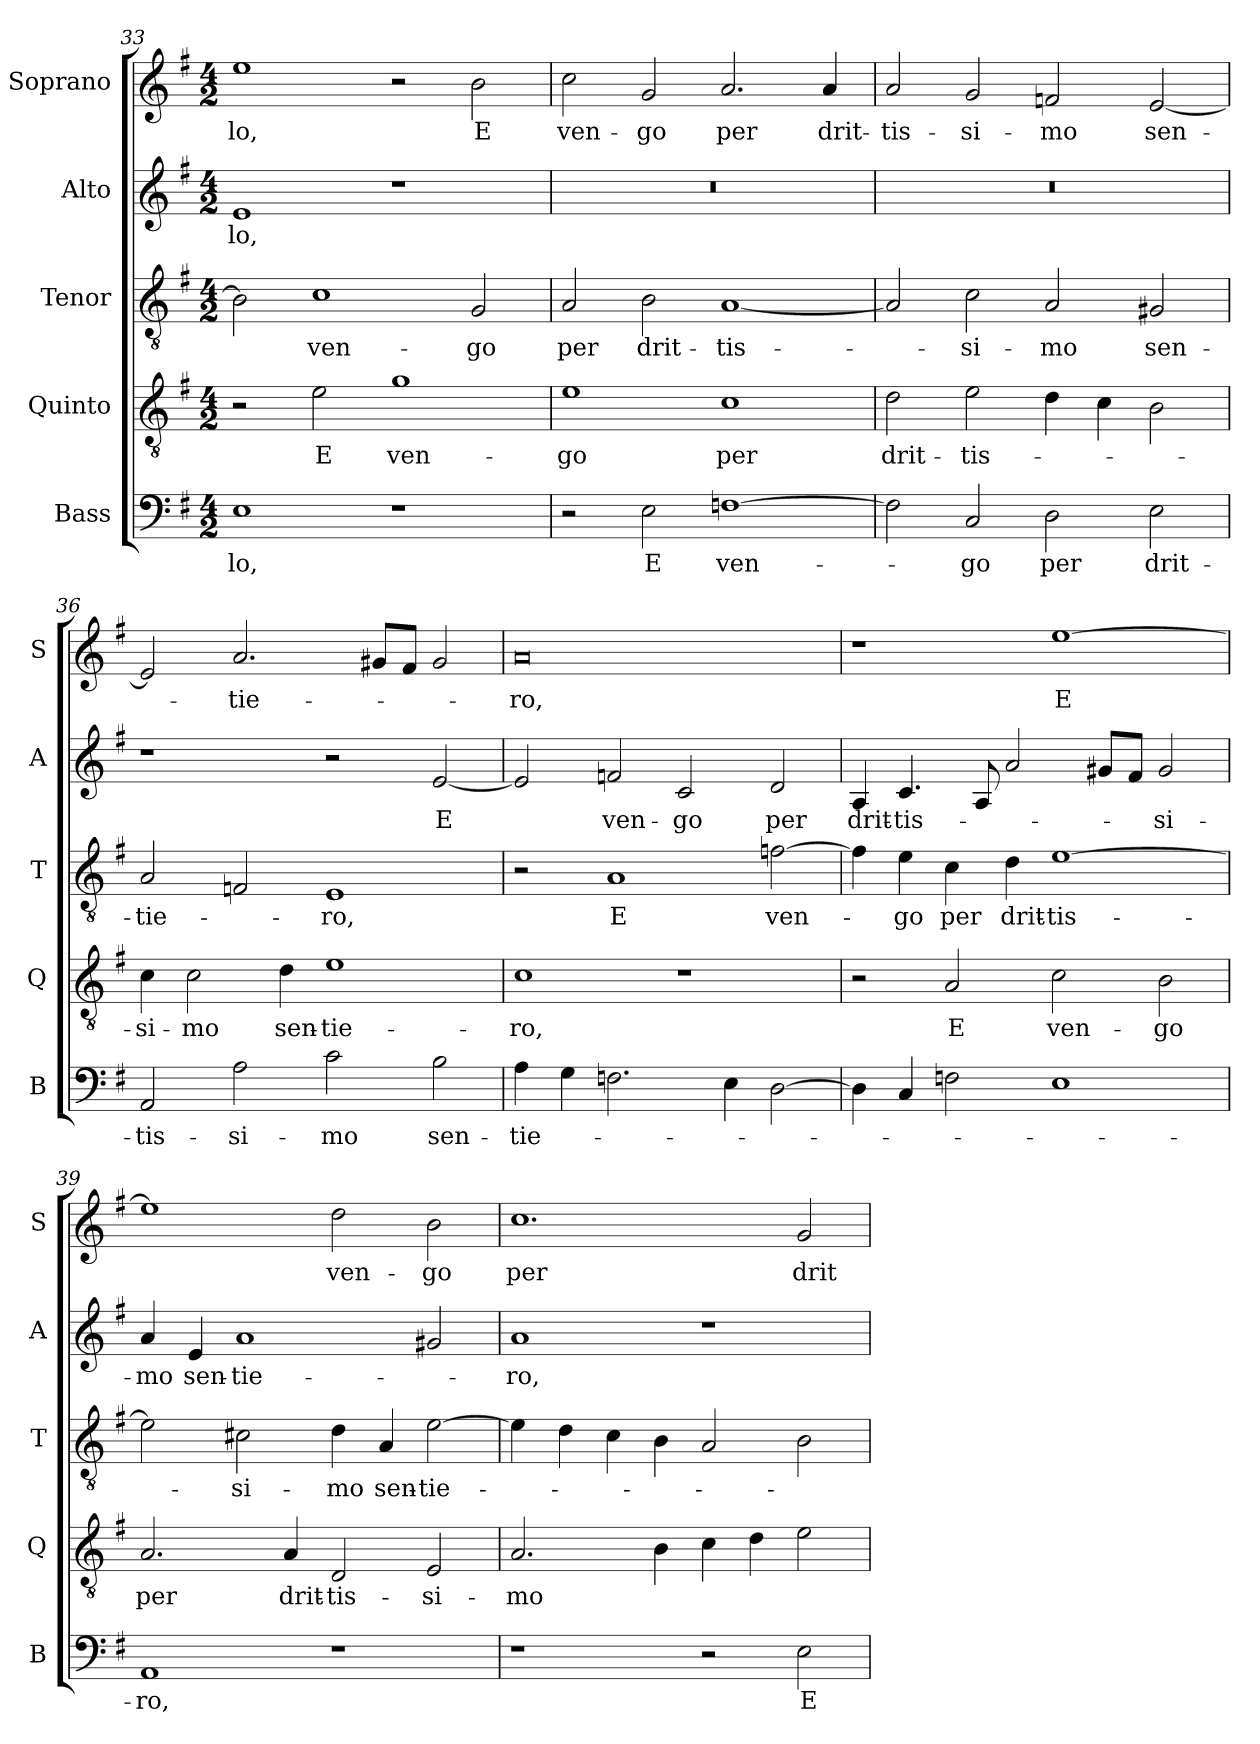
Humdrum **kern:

**kern	**text	**kern	**text	**kern	**text	**kern	**text	**kern	**text
*part5	*part5	*part4	*part4	*part3	*part3	*part2	*part2	*part1	*part1
*staff5	*staff5	*staff4	*staff4	*staff3	*staff3	*staff2	*staff2	*staff1	*staff1
*I"Bass	*	*I"Quinto	*	*I"Tenor	*	*I"Alto	*	*I"Soprano	*
*I'B	*	*I'Q	*	*I'T	*	*I'A	*	*I'S	*
*clefF4	*	*clefGv2	*	*clefGv2	*	*clefG2	*	*clefG2	*
*k[f#]	*	*k[f#]	*	*k[f#]	*	*k[f#]	*	*k[f#]	*
*G:	*	*G:	*	*G:	*	*G:	*	*G:	*
*M4/2	*	*M4/2	*	*M4/2	*	*M4/2	*	*M4/2	*
=33	=33	=33	=33	=33	=33	=33	=33	=33	=33
!	!LO:LY:b	!	!	!	!	!	!LO:LY:b	!	!LO:LY:b
1E	-lo,	2r	.	2B\]	.	1e	-lo,	1ee	-lo,
!	!	!	!LO:LY:b	!	!LO:LY:b	!	!	!	!
.	.	2e\	E	1c	ven-	.	.	.	.
!	!	!	!LO:LY:b	!	!	!	!	!	!
1r	.	1g	ven-	.	.	1r	.	2r	.
!	!	!	!	!	!LO:LY:b	!	!	!	!LO:LY:b
.	.	.	.	2G/	-go	.	.	2b\	E
=34	=34	=34	=34	=34	=34	=34	=34	=34	=34
!	!	!	!LO:LY:b	!	!LO:LY:b	!	!	!	!LO:LY:b
2r	.	1e	-go	2A/	per	0r	.	2cc\	ven-
!	!LO:LY:b	!	!	!	!LO:LY:b	!	!	!	!LO:LY:b
2E\	E	.	.	2B\	drit-	.	.	2g/	-go
!	!LO:LY:b	!	!LO:LY:b	!	!LO:LY:b	!	!	!	!LO:LY:b
[1Fn	ven-	1c	per	[1A	-tis-	.	.	2.a/	per
!	!	!	!	!	!	!	!	!	!LO:LY:b
.	.	.	.	.	.	.	.	4a/	drit-
!!LO:LB:g=z
=35	=35	=35	=35	=35	=35	=35	=35	=35	=35
!	!	!	!LO:LY:b	!	!	!	!	!	!LO:LY:b
2F\]	.	2d\	drit-	2A/]	.	0r	.	2a/	-tis-
!	!LO:LY:b	!	!LO:LY:b	!	!LO:LY:b	!	!	!	!LO:LY:b
2C/	-go	2e\	-tis-	2c\	-si-	.	.	2g/	-si-
!	!LO:LY:b	!	!	!	!LO:LY:b	!	!	!	!LO:LY:b
2D\	per	4d\	.	2A/	-mo	.	.	2fn/	-mo
.	.	4c\	.	.	.	.	.	.	.
!	!LO:LY:b	!	!	!	!LO:LY:b	!	!	!	!LO:LY:b
2E\	drit-	2B\	.	2G#X/	sen-	.	.	[2e/	sen-
=36	=36	=36	=36	=36	=36	=36	=36	=36	=36
!	!LO:LY:b	!	!LO:LY:b	!	!LO:LY:b	!	!	!	!
2AA/	-tis-	4c\	-si-	2A/	-tie-	1r	.	2e/]	.
!	!	!	!LO:LY:b	!	!	!	!	!	!
.	.	2c\	-mo	.	.	.	.	.	.
!	!LO:LY:b	!	!	!	!	!	!	!	!LO:LY:b
2A\	-si-	.	.	2Fn/	.	.	.	2.a/	-tie-
!	!	!	!LO:LY:b	!	!	!	!	!	!
.	.	4d\	sen-	.	.	.	.	.	.
!	!LO:LY:b	!	!LO:LY:b	!	!LO:LY:b	!	!	!	!
2c\	-mo	1e	-tie-	1E	-ro,	2r	.	.	.
.	.	.	.	.	.	.	.	8g#X/L	.
.	.	.	.	.	.	.	.	8f#/J	.
!	!LO:LY:b	!	!	!	!	!	!LO:LY:b	!	!
2B\	sen-	.	.	.	.	[2e/	E	2g#/	.
=37	=37	=37	=37	=37	=37	=37	=37	=37	=37
!	!LO:LY:b	!	!LO:LY:b	!	!	!	!	!	!LO:LY:b
4A\	-tie-	1c	-ro,	2r	.	2e/]	.	0a	-ro,
4G\	.	.	.	.	.	.	.	.	.
!	!	!	!	!	!LO:LY:b	!	!LO:LY:b	!	!
2.Fn\	.	.	.	1A	E	2fn/	ven-	.	.
!	!	!	!	!	!	!	!LO:LY:b	!	!
.	.	1r	.	.	.	2c/	-go	.	.
4E\	.	.	.	.	.	.	.	.	.
!	!	!	!	!	!LO:LY:b	!	!LO:LY:b	!	!
[2D\	.	.	.	[2fn\	ven-	2d/	per	.	.
=38	=38	=38	=38	=38	=38	=38	=38	=38	=38
!	!	!	!	!	!	!	!LO:LY:b	!	!
4D\]	.	2r	.	4f\]	.	4A/	drit-	1r	.
!	!	!	!	!	!LO:LY:b	!	!LO:LY:b	!	!
4C/	.	.	.	4e\	-go	4.c/	-tis-	.	.
!	!	!	!LO:LY:b	!	!LO:LY:b	!	!	!	!
2Fn\	.	2A/	E	4c\	per	.	.	.	.
.	.	.	.	.	.	8A/	.	.	.
!	!	!	!	!	!LO:LY:b	!	!	!	!
.	.	.	.	4d\	drit-	2a/	.	.	.
!	!	!	!LO:LY:b	!	!LO:LY:b	!	!	!	!LO:LY:b
1E	.	2c\	ven-	[1e	-tis-	.	.	[1ee	E
.	.	.	.	.	.	8g#X/L	.	.	.
.	.	.	.	.	.	8f#/J	.	.	.
!	!	!	!LO:LY:b	!	!	!	!LO:LY:b	!	!
.	.	2B\	-go	.	.	2g#/	-si-	.	.
!!LO:PB:g=z
=39	=39	=39	=39	=39	=39	=39	=39	=39	=39
!	!LO:LY:b	!	!LO:LY:b	!	!	!	!LO:LY:b	!	!
1AA	-ro,	2.A/	per	2e\]	.	4a/	-mo	1ee]	.
!	!	!	!	!	!	!	!LO:LY:b	!	!
.	.	.	.	.	.	4e/	sen-	.	.
!	!	!	!	!	!LO:LY:b	!	!LO:LY:b	!	!
.	.	.	.	2c#X\	-si-	1a	-tie-	.	.
!	!	!	!LO:LY:b	!	!	!	!	!	!
.	.	4A/	drit-	.	.	.	.	.	.
!	!	!	!LO:LY:b	!	!LO:LY:b	!	!	!	!LO:LY:b
1r	.	2D/	-tis-	4d\	-mo	.	.	2dd\	ven-
!	!	!	!	!	!LO:LY:b	!	!	!	!
.	.	.	.	4A/	sen-	.	.	.	.
!	!	!	!LO:LY:b	!	!LO:LY:b	!	!	!	!LO:LY:b
.	.	2E/	-si-	[2e\	-tie-	2g#X/	.	2b\	-go
=40	=40	=40	=40	=40	=40	=40	=40	=40	=40
!	!	!	!LO:LY:b	!	!	!	!LO:LY:b	!	!LO:LY:b
1r	.	2.A/	-mo	4e\]	.	1a	-ro,	1.cc	per
.	.	.	.	4d\	.	.	.	.	.
.	.	.	.	4c\	.	.	.	.	.
.	.	4B\	.	4B\	.	.	.	.	.
2r	.	4c\	.	2A/	.	1r	.	.	.
.	.	4d\	.	.	.	.	.	.	.
!	!LO:LY:b	!	!	!	!	!	!	!	!LO:LY:b
2E\	E	2e\	.	2B\	.	.	.	2g/	drit-
=	=	=	=	=	=	=	=	=	=
*-	*-	*-	*-	*-	*-	*-	*-	*-	*-
